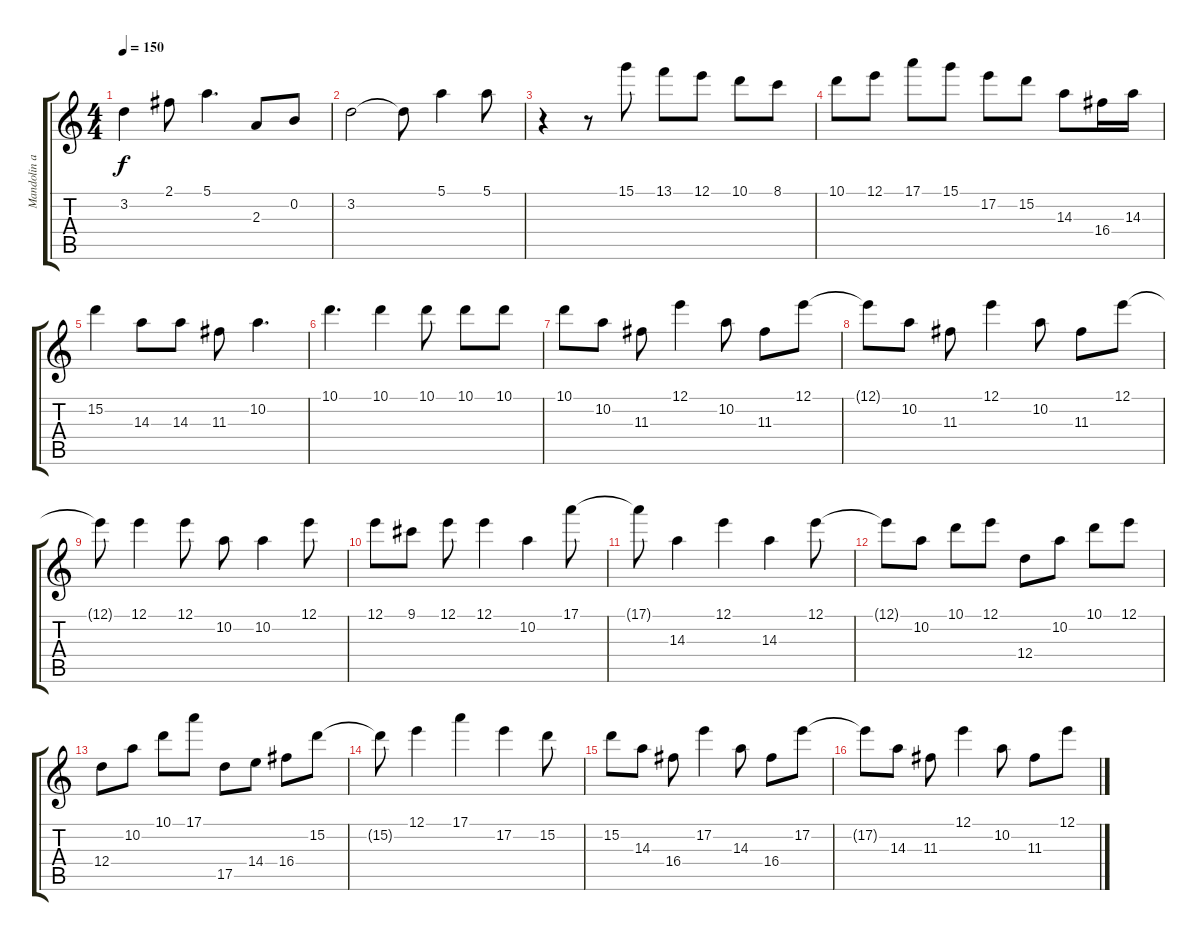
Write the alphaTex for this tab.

\track ("Mandolin arr. Guitar" "Mandolin a") {instrument acousticguitarsteel}
\staff {score tabs}
\tuning (E4 B3 G3 D3 A2 D2) {hide}
\ts (4 4)
\tempo 150
\clef g2
\ks c
3.2.4{dy f} 2.1.8 5.1.4{d} 2.3.8 0.2.8 |
3.2.2 3.2{t}.8 5.1.4 5.1.8 |
r.4 r.8 15.1.8 13.1.8 12.1.8 10.1.8 8.1.8 |
10.1.8 12.1.8 17.1.8 15.1.8 17.2.8 15.2.8 14.3.8 16.4.16 14.3.16 |
15.2.4 14.3.8 14.3.8 11.3.8 10.2.4{d} |
10.1.4{d} 10.1.4 10.1.8 10.1.8 10.1.8 |
10.1.8 10.2.8 11.3.8 12.1.4 10.2.8 11.3.8 12.1.8 |
12.1{t}.8 10.2.8 11.3.8 12.1.4 10.2.8 11.3.8 12.1.8 |
12.1{t}.8 12.1.4 12.1.8 10.2.8 10.2.4 12.1.8 |
12.1.8 9.1.8 12.1.8 12.1.4 10.2.4 17.1.8 |
17.1{t}.8 14.3.4 12.1.4 14.3.4 12.1.8 |
12.1{t}.8 10.2.8 10.1.8 12.1.8 12.4.8 10.2.8 10.1.8 12.1.8 |
12.4.8 10.2.8 10.1.8 17.1.8 17.5.8 14.4.8 16.4.8 15.2.8 |
15.2{t}.8 12.1.4 17.1.4 17.2.4 15.2.8 |
15.2.8 14.3.8 16.4.8 17.2.4 14.3.8 16.4.8 17.2.8 |
17.2{t}.8 14.3.8 11.3.8 12.1.4 10.2.8 11.3.8 12.1.8
